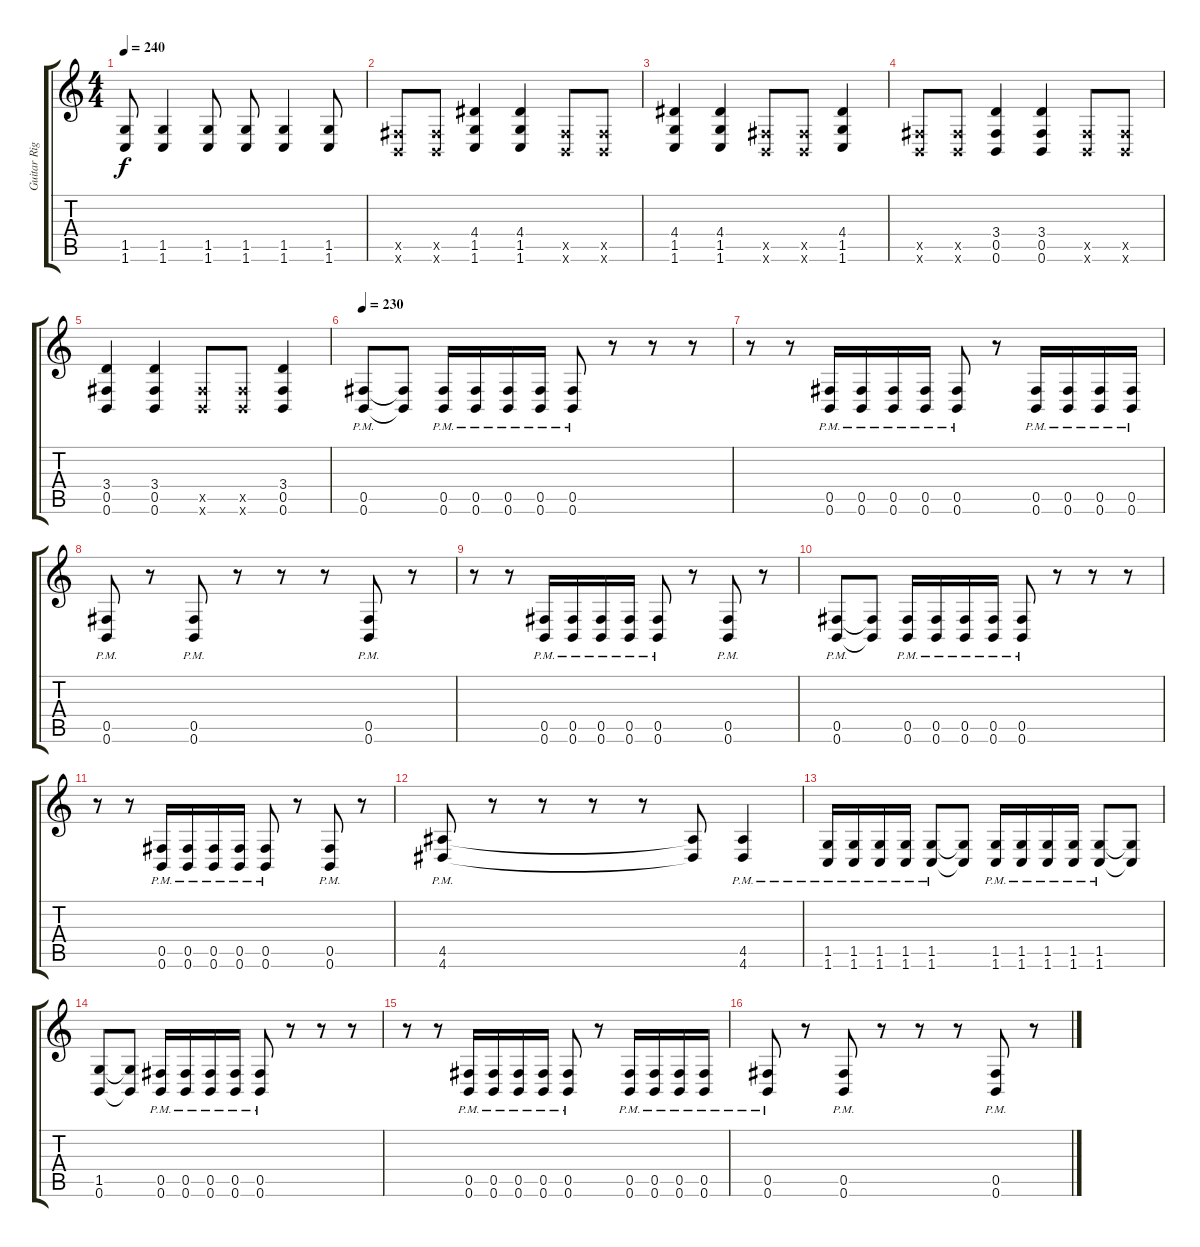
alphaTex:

\track ("Guitar Right" "Guitar Rig") {instrument overdrivenguitar}
\staff {score tabs}
\tuning (Db4 Ab3 E3 B2 Gb2 B1) {hide}
\ts (4 4)
\tempo 240
\clef g2
\ks c
(1.5 1.6).8{dy f} (1.5 1.6).4 (1.5 1.6).8 (1.5 1.6).8 (1.5 1.6).4 (1.5 1.6).8 |
(0.5{x} 0.6{x}).8 (0.5{x} 0.6{x}).8 (4.4 1.5 1.6).4 (4.4 1.5 1.6).4 (0.5{x} 0.6{x}).8 (0.5{x} 0.6{x}).8 |
(4.4 1.5 1.6).4 (4.4 1.5 1.6).4 (0.5{x} 0.6{x}).8 (0.5{x} 0.6{x}).8 (4.4 1.5 1.6).4 |
(0.5{x} 0.6{x}).8 (0.5{x} 0.6{x}).8 (3.4 0.5 0.6).4 (3.4 0.5 0.6).4 (0.5{x} 0.6{x}).8 (0.5{x} 0.6{x}).8 |
(3.4 0.5 0.6).4 (3.4 0.5 0.6).4 (0.5{x} 0.6{x}).8 (0.5{x} 0.6{x}).8 (3.4 0.5 0.6).4 |
\tempo 230
(0.5{pm} 0.6{pm}).8 (0.5{t} 0.6{t}).8 (0.5{pm} 0.6{pm}).16 (0.5{pm} 0.6{pm}).16 (0.5{pm} 0.6{pm}).16 (0.5{pm} 0.6{pm}).16 (0.5{pm} 0.6{pm}).8 r.8 r.8 r.8 |
r.8 r.8 (0.5{pm} 0.6{pm}).16 (0.5{pm} 0.6{pm}).16 (0.5{pm} 0.6{pm}).16 (0.5{pm} 0.6{pm}).16 (0.5{pm} 0.6{pm}).8 r.8 (0.5{pm} 0.6{pm}).16 (0.5{pm} 0.6{pm}).16 (0.5{pm} 0.6{pm}).16 (0.5{pm} 0.6{pm}).16 |
(0.5{pm} 0.6{pm}).8 r.8 (0.5{pm} 0.6{pm}).8 r.8 r.8 r.8 (0.5{pm} 0.6{pm}).8 r.8 |
r.8 r.8 (0.5{pm} 0.6{pm}).16 (0.5{pm} 0.6{pm}).16 (0.5{pm} 0.6{pm}).16 (0.5{pm} 0.6{pm}).16 (0.5{pm} 0.6{pm}).8 r.8 (0.5{pm} 0.6{pm}).8 r.8 |
(0.5{pm} 0.6{pm}).8 (0.5{t} 0.6{t}).8 (0.5{pm} 0.6{pm}).16 (0.5{pm} 0.6{pm}).16 (0.5{pm} 0.6{pm}).16 (0.5{pm} 0.6{pm}).16 (0.5{pm} 0.6{pm}).8 r.8 r.8 r.8 |
r.8 r.8 (0.5{pm} 0.6{pm}).16 (0.5{pm} 0.6{pm}).16 (0.5{pm} 0.6{pm}).16 (0.5{pm} 0.6{pm}).16 (0.5{pm} 0.6{pm}).8 r.8 (0.5{pm} 0.6{pm}).8 r.8 |
(4.5{pm} 4.6{pm}).8 r.8 r.8 r.8 r.8 (4.5{t} 4.6{t}).8 (4.5{pm} 4.6{pm}).4 |
(1.5{pm} 1.6{pm}).16 (1.5{pm} 1.6{pm}).16 (1.5{pm} 1.6{pm}).16 (1.5{pm} 1.6{pm}).16 (1.5{pm} 1.6{pm}).8 (1.5{t} 1.6{t}).8 (1.5{pm} 1.6{pm}).16 (1.5{pm} 1.6{pm}).16 (1.5{pm} 1.6{pm}).16 (1.5{pm} 1.6{pm}).16 (1.5{pm} 1.6{pm}).8 (1.5{t} 1.6{t}).8 |
(1.5 0.6).8 (1.5{t} 0.6{t}).8 (0.5{pm} 0.6{pm}).16 (0.5{pm} 0.6{pm}).16 (0.5{pm} 0.6{pm}).16 (0.5{pm} 0.6{pm}).16 (0.5{pm} 0.6{pm}).8 r.8 r.8 r.8 |
r.8 r.8 (0.5{pm} 0.6{pm}).16 (0.5{pm} 0.6{pm}).16 (0.5{pm} 0.6{pm}).16 (0.5{pm} 0.6{pm}).16 (0.5{pm} 0.6{pm}).8 r.8 (0.5{pm} 0.6{pm}).16 (0.5{pm} 0.6{pm}).16 (0.5{pm} 0.6{pm}).16 (0.5{pm} 0.6{pm}).16 |
(0.5{pm} 0.6{pm}).8 r.8 (0.5{pm} 0.6{pm}).8 r.8 r.8 r.8 (0.5{pm} 0.6{pm}).8 r.8
